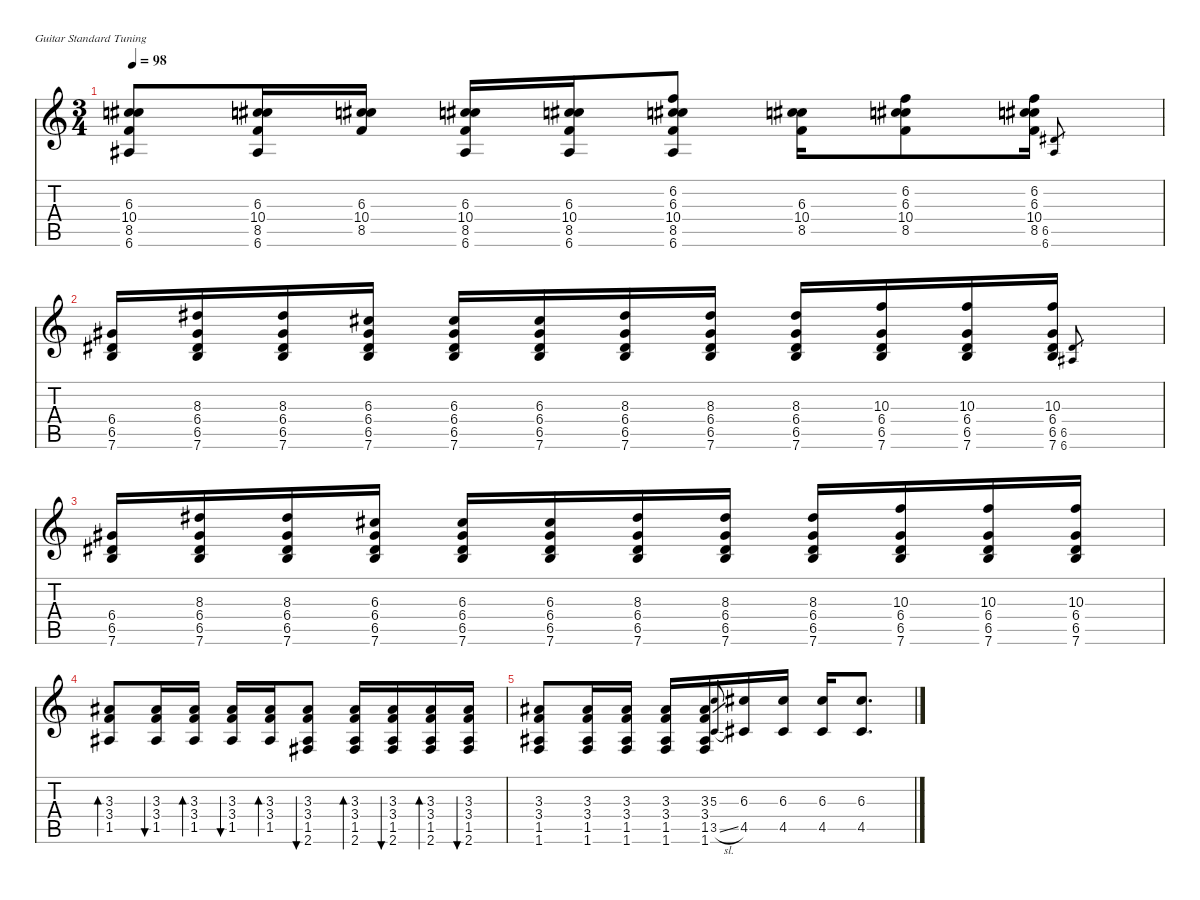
\defaultSystemsLayout 4
\hideDynamics
\bracketExtendMode nobrackets
\multiBarRest
\singleTrackTrackNamePolicy hidden
\multiTrackTrackNamePolicy hidden
\firstSystemTrackNameMode fullname
\firstSystemTrackNameOrientation horizontal
\otherSystemsTrackNameOrientation horizontal
\track ("Guitar 1" "gtr1") {instrument acousticguitarsteel}
\staff {score tabs}
\tuning (E4 B3 G3 D3 A2 E2)
\ts (3 4)
\tempo 98
\clef g2
\ks c
(6.3{acc #} 10.4 8.5 6.6{acc #}).8{dy ff beam Up} (6.3{acc #} 10.4 8.5 6.6{acc #}).16{beam Up} (6.3{acc #} 10.4 8.5).16{beam Up} (6.3{acc #} 10.4 8.5 6.6{acc #}).16{beam Up} (6.3{acc #} 10.4 8.5 6.6{acc #}).16{beam Up} (6.2 6.3{acc #} 10.4 8.5 6.6{acc #}).8{beam Up} (6.3{acc #} 10.4 8.5).16{beam Down} (6.2 6.3{acc #} 10.4 8.5).8{beam Down} (6.2 6.3{acc #} 10.4 8.5).16{beam Down} (6.5{acc #} 6.6{acc #}).8{gr dy mf beam Up} |
(6.4{acc #} 6.5{acc #} 7.6).16{dy ff beam Up} (8.3{acc #} 6.4{acc #} 6.5{acc #} 7.6).16{beam Up} (8.3{acc #} 6.4{acc #} 6.5{acc #} 7.6).16{beam Up} (6.3{acc #} 6.4{acc #} 6.5{acc #} 7.6).16{beam Up} (6.3{acc #} 6.4{acc #} 6.5{acc #} 7.6).16{beam Up} (6.3{acc #} 6.4{acc #} 6.5{acc #} 7.6).16{beam Up} (8.3{acc #} 6.4{acc #} 6.5{acc #} 7.6).16{beam Up} (8.3{acc #} 6.4{acc #} 6.5{acc #} 7.6).16{beam Up} (8.3{acc #} 6.4{acc #} 6.5{acc #} 7.6).16{beam Up} (10.3 6.4{acc #} 6.5{acc #} 7.6).16{beam Up} (10.3 6.4{acc #} 6.5{acc #} 7.6).16{beam Up} (10.3 6.4{acc #} 6.5{acc #} 7.6).16{beam Up} (6.5{acc #} 6.6{acc #}).8{gr dy mf beam Up} |
(6.4{acc #} 6.5{acc #} 7.6).16{dy ff beam Up} (8.3{acc #} 6.4{acc #} 6.5{acc #} 7.6).16{beam Up} (8.3{acc #} 6.4{acc #} 6.5{acc #} 7.6).16{beam Up} (6.3{acc #} 6.4{acc #} 6.5{acc #} 7.6).16{beam Up} (6.3{acc #} 6.4{acc #} 6.5{acc #} 7.6).16{beam Up} (6.3{acc #} 6.4{acc #} 6.5{acc #} 7.6).16{beam Up} (8.3{acc #} 6.4{acc #} 6.5{acc #} 7.6).16{beam Up} (8.3{acc #} 6.4{acc #} 6.5{acc #} 7.6).16{beam Up} (8.3{acc #} 6.4{acc #} 6.5{acc #} 7.6).16{beam Up} (10.3 6.4{acc #} 6.5{acc #} 7.6).16{beam Up} (10.3 6.4{acc #} 6.5{acc #} 7.6).16{beam Up} (10.3 6.4{acc #} 6.5{acc #} 7.6).16{beam Up} |
(3.3{acc #} 3.4 1.5{acc #}).8{bd 60 beam Up} (3.3{acc #} 3.4 1.5{acc #}).16{bu 60 beam Up} (3.3{acc #} 3.4 1.5{acc #}).16{bd 60 beam Up} (3.3{acc #} 3.4 1.5{acc #}).16{bu 60 beam Up} (3.3{acc #} 3.4 1.5{acc #}).16{bd 60 beam Up} (3.3{acc #} 3.4 1.5{acc #} 2.6{acc #}).8{bu 60 beam Up} (3.3{acc #} 3.4 1.5{acc #} 2.6{acc #}).16{bd 60 beam Up} (3.3{acc #} 3.4 1.5{acc #} 2.6{acc #}).16{bu 60 beam Up} (3.3{acc #} 3.4 1.5{acc #} 2.6{acc #}).16{bd 60 beam Up} (3.3{acc #} 3.4 1.5{acc #} 2.6{acc #}).16{bu 60 beam Up} |
(3.3{acc #} 3.4 1.5{acc #} 1.6).8{beam Up} (3.3{acc #} 3.4 1.5{acc #} 1.6).16{beam Up} (3.3{acc #} 3.4 1.5{acc #} 1.6).16{beam Up} (3.3{acc #} 3.4 1.5{acc #} 1.6).16{beam Up} (3.3{acc #} 3.4 1.5{acc #} 1.6).16{beam Up} (5.3 3.5{sl}).8{gr dy f beam Up} (6.3{acc #} 4.5{acc #}).16{dy ff beam Up} (6.3{acc #} 4.5{acc #}).16{beam Up} (6.3{acc #} 4.5{acc #}).16{beam Up} (6.3{acc #} 4.5{acc #}).8{d beam Up}
